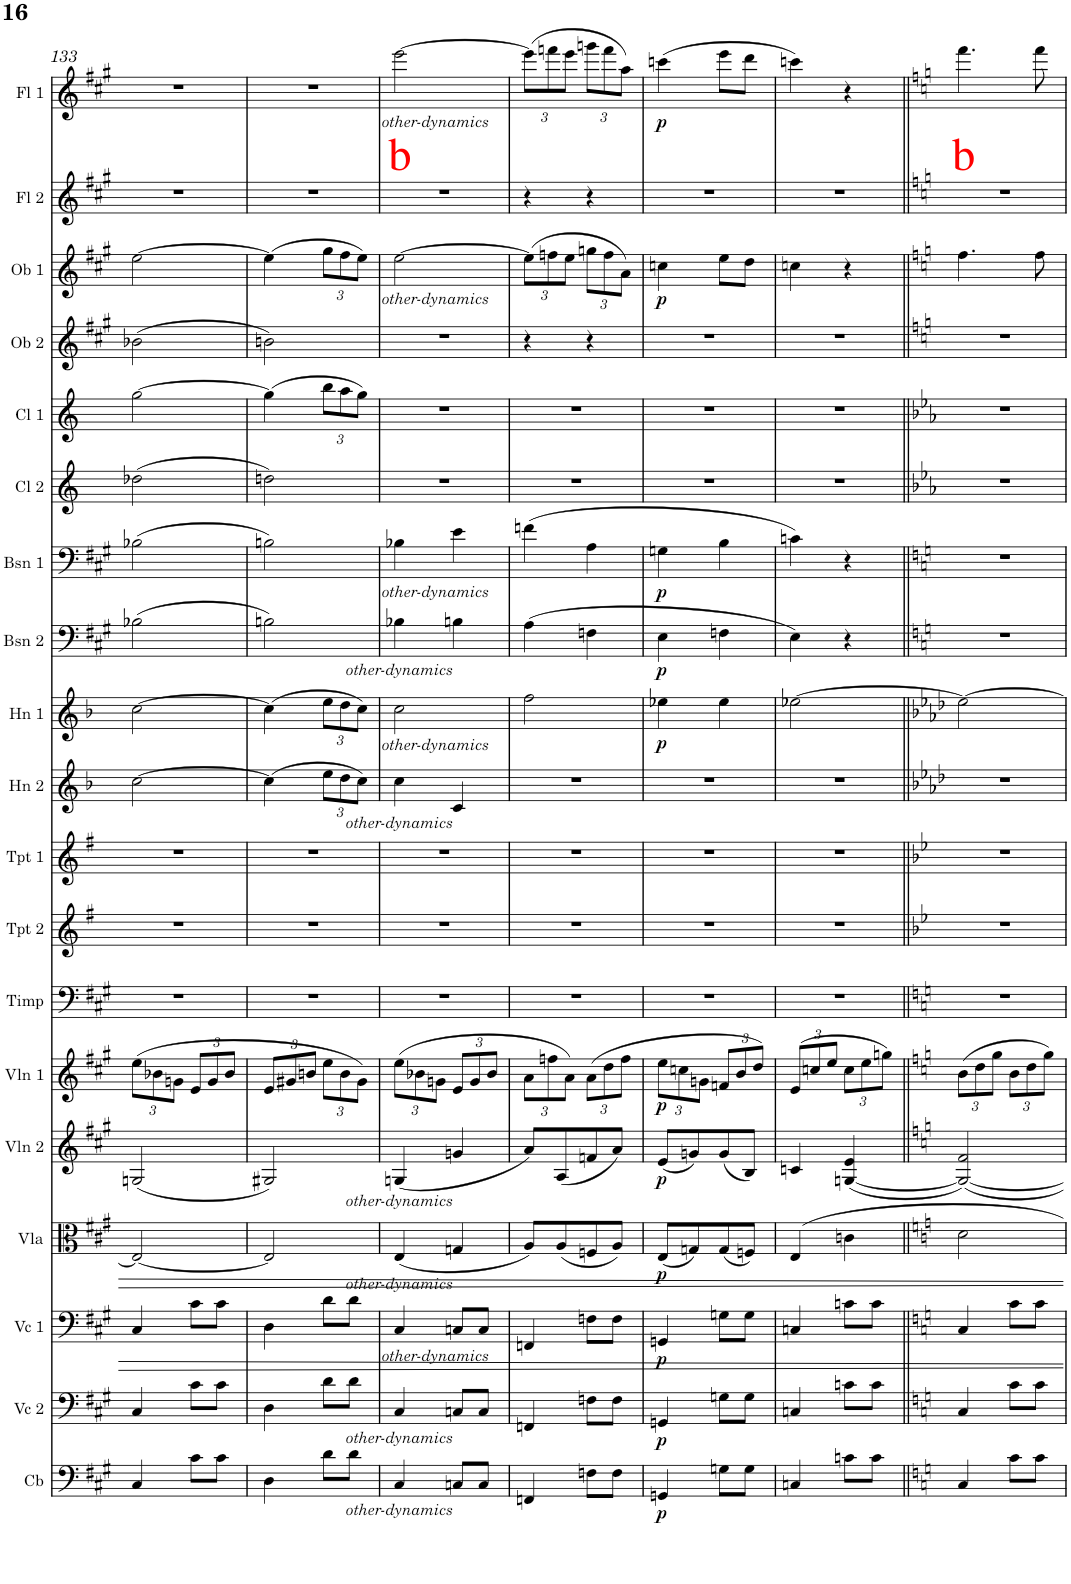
**kern	**dynam	**kern	**dynam	**kern	**dynam	**kern	**dynam	**kern	**dynam	**kern	**dynam	**kern	**kern	**kern	**kern	**dynam	**kern	**dynam	**kern	**dynam	**kern	**dynam	**kern	**kern	**kern	**kern	**dynam	**kern	**kern	**text	**dynam
*part19	*part19	*part18	*part18	*part17	*part17	*part16	*part16	*part15	*part15	*part14	*part14	*part13	*part12	*part11	*part10	*part10	*part9	*part9	*part8	*part8	*part7	*part7	*part6	*part5	*part4	*part3	*part3	*part2	*part1	*part1	*part1
*staff19	*staff19	*staff18	*staff18	*staff17	*staff17	*staff16	*staff16	*staff15	*staff15	*staff14	*staff14	*staff13	*staff12	*staff11	*staff10	*staff10	*staff9	*staff9	*staff8	*staff8	*staff7	*staff7	*staff6	*staff5	*staff4	*staff3	*staff3	*staff2	*staff1	*staff1	*staff1
*I"Contrabass	*	*I"Violoncello 2	*	*I"Violoncello 1	*	*I"Viola	*	*I"Violin 2	*	*I"Violin 1	*	*I"Timpani	*I"D Trumpet 2	*I"D Trumpet 1	*I"E Horn 2	*	*I"E Horn 1	*	*I"Bassoon 2	*	*I"Bassoon 1	*	*I"A Clarinet 2	*I"A Clarinet 1	*I"Oboe 2	*I"Oboe 1	*	*I"Flute 2	*I"Flute 1	*	*
*I'Cb	*	*I'Vc 2	*	*I'Vc 1	*	*I'Vla	*	*I'Vln 2	*	*I'Vln 1	*	*I'Timp	*I'Tpt 2	*I'Tpt 1	*I'Hn 2	*	*I'Hn 1	*	*I'Bsn 2	*	*I'Bsn 1	*	*I'Cl 2	*I'Cl 1	*I'Ob 2	*I'Ob 1	*	*I'Fl 2	*I'Fl 1	*	*
!!LO:PB:g=z
*clefF4	*	*clefF4	*	*clefF4	*	*clefC3	*	*clefG2	*	*clefG2	*	*clefF4	*clefG2	*clefG2	*clefG2	*	*clefG2	*	*clefF4	*	*clefF4	*	*clefG2	*clefG2	*clefG2	*clefG2	*	*clefG2	*clefG2	*	*
*Trd7c12	*	*	*	*	*	*	*	*	*	*	*	*	*Trd-1c-2	*Trd-1c-2	*Trd5c8	*	*Trd5c8	*	*	*	*	*	*Trd2c3	*Trd2c3	*	*	*	*	*	*	*
*k[f#c#g#]	*	*k[f#c#g#]	*	*k[f#c#g#]	*	*k[f#c#g#]	*	*k[f#c#g#]	*	*k[f#c#g#]	*	*k[f#c#g#]	*k[f#]	*k[f#]	*k[b-]	*	*k[b-]	*	*k[f#c#g#]	*	*k[f#c#g#]	*	*k[]	*k[]	*k[f#c#g#]	*k[f#c#g#]	*	*k[f#c#g#]	*k[f#c#g#]	*	*
*M2/4	*	*M2/4	*	*M2/4	*	*M2/4	*	*M2/4	*	*M2/4	*	*M2/4	*M2/4	*M2/4	*M2/4	*	*M2/4	*	*M2/4	*	*M2/4	*	*M2/4	*M2/4	*M2/4	*M2/4	*	*M2/4	*M2/4	*	*
*	*	*	*	*	*	*	*	*	*	*Xbrackettup	*	*	*	*	*	*	*	*	*	*	*	*	*	*	*	*	*	*	*	*	*
=133	=133	=133	=133	=133	=133	=133	=133	=133	=133	=133	=133	=133	=133	=133	=133	=133	=133	=133	=133	=133	=133	=133	=133	=133	=133	=133	=133	=133	=133	=133	=133
4C#/	.	4C#/	.	4C#/	.	2E/_	.	(2Gn/	.	(12ee\L	.	2r	2r	2r	[2cc\	.	[2cc\	.	(2B-X\	.	(2B-X\	.	(2dd-X\	[2gg\	(2b-X\	[2ee\	.	2r	2r	.	.
.	.	.	.	.	.	.	.	.	.	12b-X\	.	.	.	.	.	.	.	.	.	.	.	.	.	.	.	.	.	.	.	.	.
.	.	.	.	.	.	.	.	.	.	12gn\J	.	.	.	.	.	.	.	.	.	.	.	.	.	.	.	.	.	.	.	.	.
8c#\L	.	8c#\L	.	8c#\L	.	.	.	.	.	12e/L	.	.	.	.	.	.	.	.	.	.	.	.	.	.	.	.	.	.	.	.	.
.	.	.	.	.	.	.	.	.	.	12g/	.	.	.	.	.	.	.	.	.	.	.	.	.	.	.	.	.	.	.	.	.
8c#\J	.	8c#\J	.	8c#\J	.	.	.	.	.	.	.	.	.	.	.	.	.	.	.	.	.	.	.	.	.	.	.	.	.	.	.
.	.	.	.	.	.	.	.	.	.	12b-/J	.	.	.	.	.	.	.	.	.	.	.	.	.	.	.	.	.	.	.	.	.
=134	=134	=134	=134	=134	=134	=134	=134	=134	=134	=134	=134	=134	=134	=134	=134	=134	=134	=134	=134	=134	=134	=134	=134	=134	=134	=134	=134	=134	=134	=134	=134
4D\	.	4D\	.	4D\	.	2E/]	.	2G#X/)	.	12e/L	.	2r	2r	2r	(4cc\]	.	(4cc\]	.	2Bn\)	.	2Bn\)	.	2ddn\)	(4gg\]	2bn\)	(4ee\]	.	2r	2r	.	.
.	.	.	.	.	.	.	.	.	.	12g#X/	.	.	.	.	.	.	.	.	.	.	.	.	.	.	.	.	.	.	.	.	.
.	.	.	.	.	.	.	.	.	.	12bn/J	.	.	.	.	.	.	.	.	.	.	.	.	.	.	.	.	.	.	.	.	.
*	*	*	*	*	*	*	*	*	*	*	*	*	*	*	*Xbrackettup	*	*Xbrackettup	*	*	*	*	*	*	*Xbrackettup	*	*Xbrackettup	*	*	*	*	*
8d\L	.	8d\L	.	8d\L	.	.	.	.	.	12ee\L	.	.	.	.	12ee\L	.	12ee\L	.	.	.	.	.	.	12bb\L	.	12gg#\L	.	.	.	.	.
.	.	.	.	.	.	.	.	.	.	12b\	.	.	.	.	12dd\	.	12dd\	.	.	.	.	.	.	12aa\	.	12ff#\	.	.	.	.	.
8d\J	.	8d\J	.	8d\J	.	.	.	.	.	.	.	.	.	.	.	.	.	.	.	.	.	.	.	.	.	.	.	.	.	.	.
.	.	.	.	.	.	.	.	.	.	12g#\J)	.	.	.	.	12cc\J)	.	12cc\J)	.	.	.	.	.	.	12gg\J)	.	12ee\J)	.	.	.	.	.
=135	=135	=135	=135	=135	=135	=135	=135	=135	=135	=135	=135	=135	=135	=135	=135	=135	=135	=135	=135	=135	=135	=135	=135	=135	=135	=135	=135	=135	=135	=135	=135
!	!LO:DY:b	!	!LO:DY:b	!	!LO:DY:b	!	!LO:DY:b	!	!LO:DY:b	!	!	!	!	!	!	!LO:DY:b	!	!LO:DY:b	!	!LO:DY:b	!	!LO:DY:b	!	!	!	!	!LO:DY:b	!	!	!LO:LY:b:color=#FF0000	!LO:DY:b
4C#/	other-dynamics	4C#/	other-dynamics	4C#/	other-dynamics	(4E/	other-dynamics	(4Gn/	other-dynamics	(12ee\L	.	2r	2r	2r	4cc\	other-dynamics	2cc\	other-dynamics	4B-X\	other-dynamics	4B-X\	other-dynamics	2r	2r	2r	[2ee\	other-dynamics	2r	[2eee\	b	other-dynamics
.	.	.	.	.	.	.	.	.	.	12b-X\	.	.	.	.	.	.	.	.	.	.	.	.	.	.	.	.	.	.	.	.	.
.	.	.	.	.	.	.	.	.	.	12gn\J	.	.	.	.	.	.	.	.	.	.	.	.	.	.	.	.	.	.	.	.	.
8Cn/L	.	8Cn/L	.	8Cn/L	.	4Gn/	.	4gn/	.	12e/L	.	.	.	.	4c/	.	.	.	4Bn\	.	4e\	.	.	.	.	.	.	.	.	.	.
.	.	.	.	.	.	.	.	.	.	12g/	.	.	.	.	.	.	.	.	.	.	.	.	.	.	.	.	.	.	.	.	.
8C/J	.	8C/J	.	8C/J	.	.	.	.	.	.	.	.	.	.	.	.	.	.	.	.	.	.	.	.	.	.	.	.	.	.	.
.	.	.	.	.	.	.	.	.	.	12b-/J	.	.	.	.	.	.	.	.	.	.	.	.	.	.	.	.	.	.	.	.	.
=136	=136	=136	=136	=136	=136	=136	=136	=136	=136	=136	=136	=136	=136	=136	=136	=136	=136	=136	=136	=136	=136	=136	=136	=136	=136	=136	=136	=136	=136	=136	=136
*	*	*	*	*	*	*	*	*	*	*	*	*	*	*	*	*	*	*	*	*	*	*	*	*	*	*	*	*	*Xbrackettup	*	*
4FFn/	.	4FFn/	.	4FFn/	.	8A/L)	.	8a/L)	.	12a\L	.	2r	2r	2r	2r	.	2ff\	.	(4A\	.	(4fn\	.	2r	2r	4r	(12ee\L]	.	4r	(12eee\L]	.	.
.	.	.	.	.	.	.	.	.	.	12ffn\	.	.	.	.	.	.	.	.	.	.	.	.	.	.	.	12ffn\	.	.	12fffn\	.	.
.	.	.	.	.	.	(8A/	.	(8A/	.	.	.	.	.	.	.	.	.	.	.	.	.	.	.	.	.	.	.	.	.	.	.
.	.	.	.	.	.	.	.	.	.	12a\J)	.	.	.	.	.	.	.	.	.	.	.	.	.	.	.	12ee\J	.	.	12eee\J	.	.
8Fn\L	.	8Fn\L	.	8Fn\L	.	8Fn/	.	8fn/	.	(12a\L	.	.	.	.	.	.	.	.	4Fn\	.	4A\	.	.	.	4r	12ggn\L	.	4r	12gggn\L	.	.
.	.	.	.	.	.	.	.	.	.	12dd\	.	.	.	.	.	.	.	.	.	.	.	.	.	.	.	12ff\	.	.	12fff\	.	.
8F\J	.	8F\J	.	8F\J	.	8A/J)	.	8a/J)	.	.	.	.	.	.	.	.	.	.	.	.	.	.	.	.	.	.	.	.	.	.	.
.	.	.	.	.	.	.	.	.	.	12ff\J	.	.	.	.	.	.	.	.	.	.	.	.	.	.	.	12a\J)	.	.	12aa\J)	.	.
=137	=137	=137	=137	=137	=137	=137	=137	=137	=137	=137	=137	=137	=137	=137	=137	=137	=137	=137	=137	=137	=137	=137	=137	=137	=137	=137	=137	=137	=137	=137	=137
!	!LO:DY:b	!	!LO:DY:b	!	!LO:DY:b	!	!LO:DY:b	!	!LO:DY:b	!	!LO:DY:b	!	!	!	!	!	!	!LO:DY:b	!	!LO:DY:b	!	!LO:DY:b	!	!	!	!	!LO:DY:b	!	!	!	!LO:DY:b
4GGn/	p	4GGn/	p	4GGn/	p	(8E/L	p	(8e/L	p	12ee\L	p	2r	2r	2r	2r	.	4ee-X\	p	4E\	p	4Gn\	p	2r	2r	2r	4ccn\	p	2r	(4cccn\	.	p
.	.	.	.	.	.	.	.	.	.	12ccn\	.	.	.	.	.	.	.	.	.	.	.	.	.	.	.	.	.	.	.	.	.
.	.	.	.	.	.	8Gn/)	.	8gn/)	.	.	.	.	.	.	.	.	.	.	.	.	.	.	.	.	.	.	.	.	.	.	.
.	.	.	.	.	.	.	.	.	.	12gn\J	.	.	.	.	.	.	.	.	.	.	.	.	.	.	.	.	.	.	.	.	.
8Gn\L	.	8Gn\L	.	8Gn\L	.	(8G/	.	(8g/	.	12fn/L	.	.	.	.	.	.	4ee-\	.	4Fn\	.	4B\	.	.	.	.	8ee\L	.	.	8eee\L	.	.
.	.	.	.	.	.	.	.	.	.	12b/	.	.	.	.	.	.	.	.	.	.	.	.	.	.	.	.	.	.	.	.	.
8G\J	.	8G\J	.	8G\J	.	8Fn/J)	.	8B/J)	.	.	.	.	.	.	.	.	.	.	.	.	.	.	.	.	.	8dd\J	.	.	8ddd\J	.	.
.	.	.	.	.	.	.	.	.	.	12dd/J)	.	.	.	.	.	.	.	.	.	.	.	.	.	.	.	.	.	.	.	.	.
=138	=138	=138	=138	=138	=138	=138	=138	=138	=138	=138	=138	=138	=138	=138	=138	=138	=138	=138	=138	=138	=138	=138	=138	=138	=138	=138	=138	=138	=138	=138	=138
4Cn/	.	4Cn/	.	4Cn/	.	4E/	.	4cn/	.	(12e/L	.	2r	2r	2r	2r	.	[2ee-X\	.	4E\)	.	4cn\)	.	2r	2r	2r	4ccn\	.	2r	4cccn\)	.	.
.	.	.	.	.	.	.	.	.	.	12ccn/	.	.	.	.	.	.	.	.	.	.	.	.	.	.	.	.	.	.	.	.	.
.	.	.	.	.	.	.	.	.	.	12ee/J	.	.	.	.	.	.	.	.	.	.	.	.	.	.	.	.	.	.	.	.	.
8cn\L	.	8cn\L	.	8cn\L	.	4cn\	.	([4Gn/ 4e/	.	12cc\L	.	.	.	.	.	.	.	.	4r	.	4r	.	.	.	.	4r	.	.	4r	.	.
.	.	.	.	.	.	.	.	.	.	12ee\	.	.	.	.	.	.	.	.	.	.	.	.	.	.	.	.	.	.	.	.	.
8c\J	.	8c\J	.	8c\J	.	.	.	.	.	.	.	.	.	.	.	.	.	.	.	.	.	.	.	.	.	.	.	.	.	.	.
.	.	.	.	.	.	.	.	.	.	12ggn\J)	.	.	.	.	.	.	.	.	.	.	.	.	.	.	.	.	.	.	.	.	.
=139||	=139||	=139||	=139||	=139||	=139||	=139||	=139||	=139||	=139||	=139||	=139||	=139||	=139||	=139||	=139||	=139||	=139||	=139||	=139||	=139||	=139||	=139||	=139||	=139||	=139||	=139||	=139||	=139||	=139||	=139||	=139||
*k[]	*	*k[]	*	*k[]	*	*k[]	*	*k[]	*	*k[]	*	*k[]	*k[b-e-]	*k[b-e-]	*k[b-e-a-d-]	*	*k[b-e-a-d-]	*	*k[]	*	*k[]	*	*k[b-e-a-]	*k[b-e-a-]	*k[]	*k[]	*	*k[]	*k[]	*	*
!	!	!	!	!	!	!	!	!	!	!	!	!	!	!	!	!	!	!	!	!	!	!	!	!	!	!	!	!	!	!LO:LY:b:color=#FF0000	!
4C/	.	4C/	.	4C/	.	2d\	.	2G/_ 2f/)	.	(12b\L	.	2r	2r	2r	2r	.	2ee-\_	.	2r	.	2r	.	2r	2r	2r	4.ff\	.	2r	4.fff\	b	.
.	.	.	.	.	.	.	.	.	.	12dd\	.	.	.	.	.	.	.	.	.	.	.	.	.	.	.	.	.	.	.	.	.
.	.	.	.	.	.	.	.	.	.	12gg\J	.	.	.	.	.	.	.	.	.	.	.	.	.	.	.	.	.	.	.	.	.
8c\L	.	8c\L	.	8c\L	.	.	.	.	.	12b\L	.	.	.	.	.	.	.	.	.	.	.	.	.	.	.	.	.	.	.	.	.
.	.	.	.	.	.	.	.	.	.	12dd\	.	.	.	.	.	.	.	.	.	.	.	.	.	.	.	.	.	.	.	.	.
8c\J	.	8c\J	.	8c\J	.	.	.	.	.	.	.	.	.	.	.	.	.	.	.	.	.	.	.	.	.	8ff\	.	.	8fff\	.	.
.	.	.	.	.	.	.	.	.	.	12gg\J)	.	.	.	.	.	.	.	.	.	.	.	.	.	.	.	.	.	.	.	.	.
=	=	=	=	=	=	=	=	=	=	=	=	=	=	=	=	=	=	=	=	=	=	=	=	=	=	=	=	=	=	=	=
*-	*-	*-	*-	*-	*-	*-	*-	*-	*-	*-	*-	*-	*-	*-	*-	*-	*-	*-	*-	*-	*-	*-	*-	*-	*-	*-	*-	*-	*-	*-	*-
